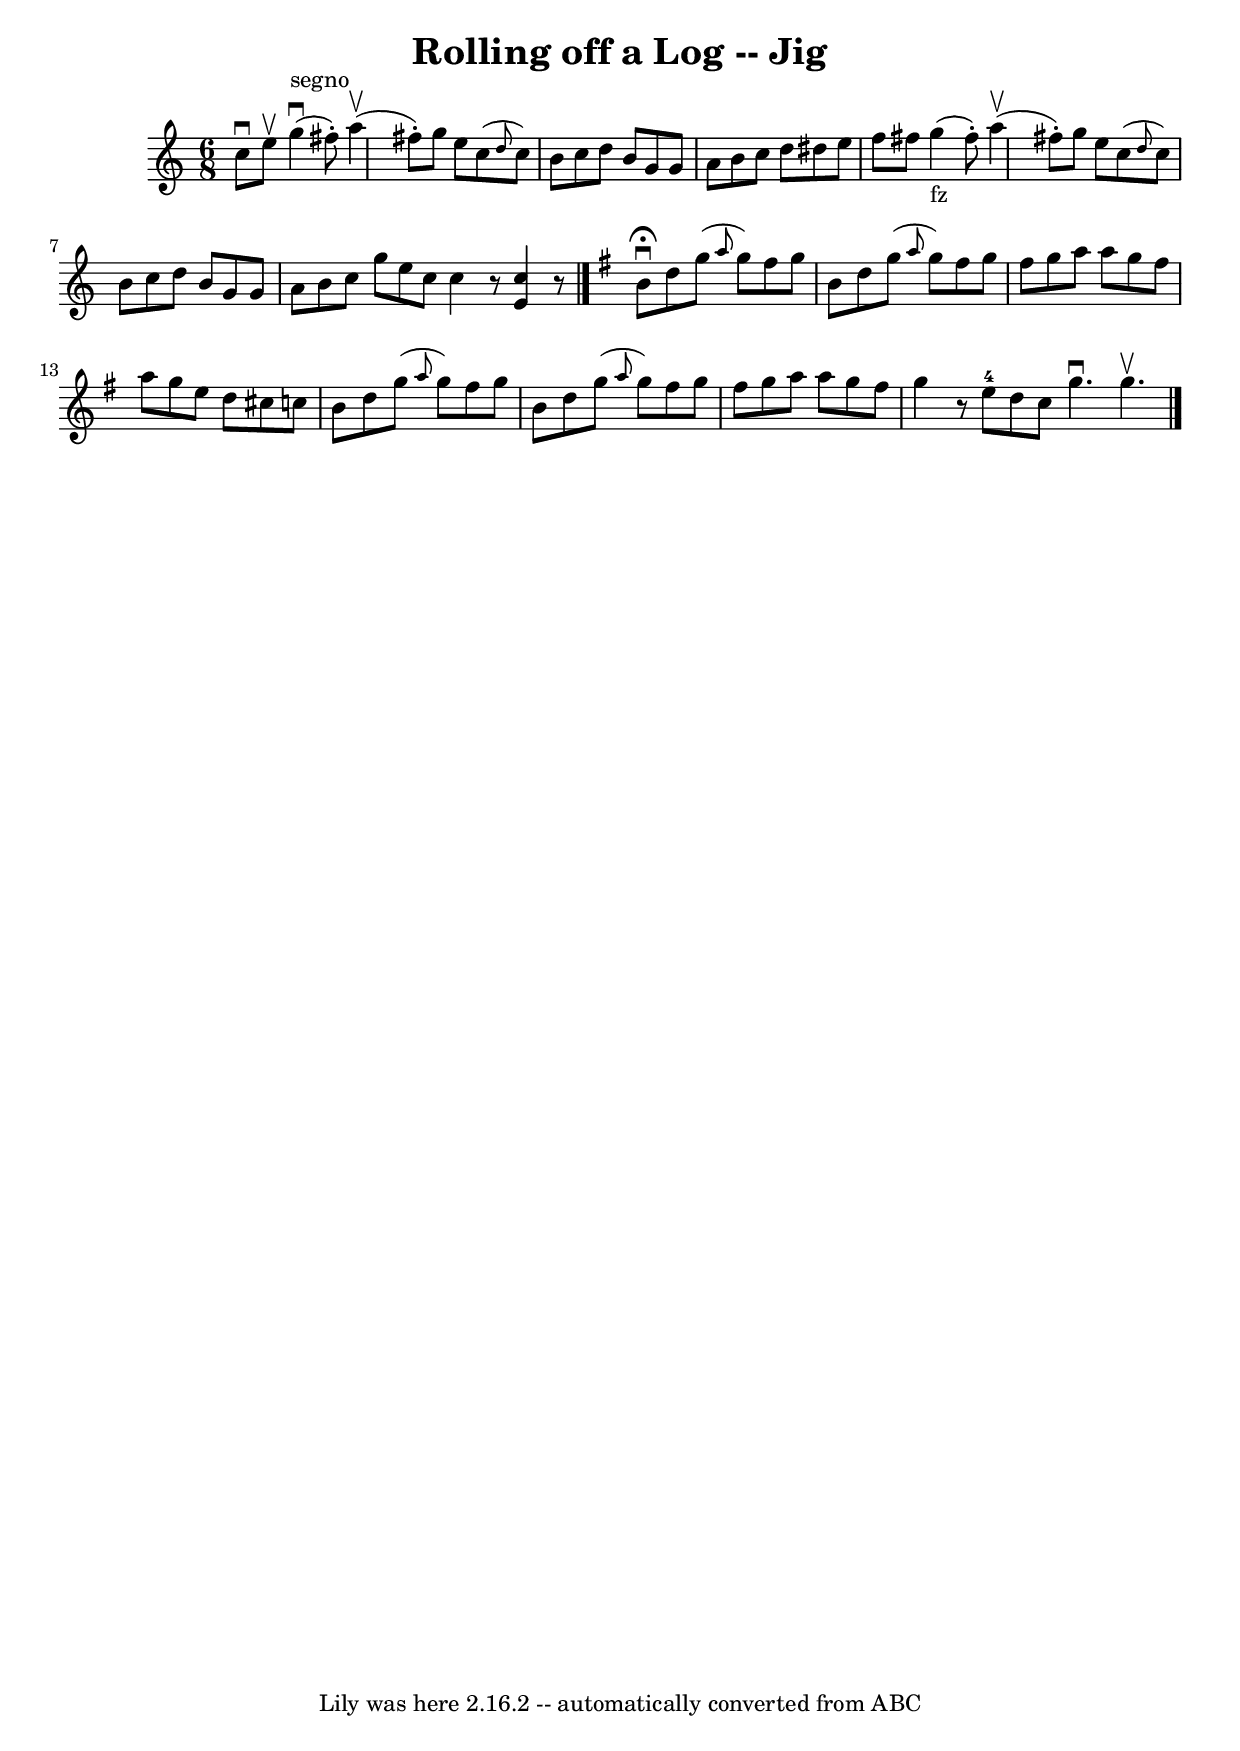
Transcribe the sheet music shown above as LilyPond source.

\version "2.16.2"
\include "Mammoth.ily"
\header {
	%% book = "Ryan's Mammoth Collection"
	crossRefNumber = "1"
	footnotes = ""
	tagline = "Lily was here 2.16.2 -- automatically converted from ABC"
	title = "Rolling off a Log -- Jig"
}
voicedefault =  {


\time 6/8 
\key c \major c''8^\downbow e''8^\upbow |
 g''4 
^"segno"^\downbow(fis''8 -.) a''4^\upbow(fis''8 -.) |
   
g''8 e''8 c''8 (\grace { d''8  } c''8) b'8 c''8  |
   
d''8 b'8 g'8 g'8 a'8 b'8  |
 c''8 d''8 dis''8    
e''8 f''8 fis''8  |
 g''4_"fz"(fis''8 -.) a''4 
^\upbow(fis''8 -.) |
 g''8 e''8 c''8 (\grace { d''8  }   
c''8) b'8 c''8  |
 d''8 b'8 g'8 g'8 a'8 b'8  
|
 c''8 g''8 e''8 c''8  \bar ":|" c''4    r8 << e'4    
c''4   >>   r8 \bar "|."   
\key g \major b'8^\fermata^\downbow d''8    
g''8 (\grace { a''8  } g''8) fis''8 g''8  |
 b'8 d''8  
 g''8 (\grace { a''8  } g''8) fis''8 g''8  |
 fis''8    
g''8 a''8 a''8 g''8 fis''8  |
 a''8 g''8 e''8 d''8 
 cis''8 c''!8  |
 b'8 d''8 g''8 (\grace { a''8  }   
g''8) fis''8 g''8  |
 b'8 d''8 g''8 (\grace { a''8  } 
 g''8) fis''8 g''8  |
 fis''8 g''8 a''8 a''8 g''8  
 fis''8  |
 g''4    r8 e''8-4 d''8 c''8  \bar ":|" g''4. 
^\downbow g''4.^\upbow     \bar "|."   
}

\score{
    <<

	\context Staff="default"
	{
	    \voicedefault 
	}

    >>
	\layout {
	}
	\midi {}
}
